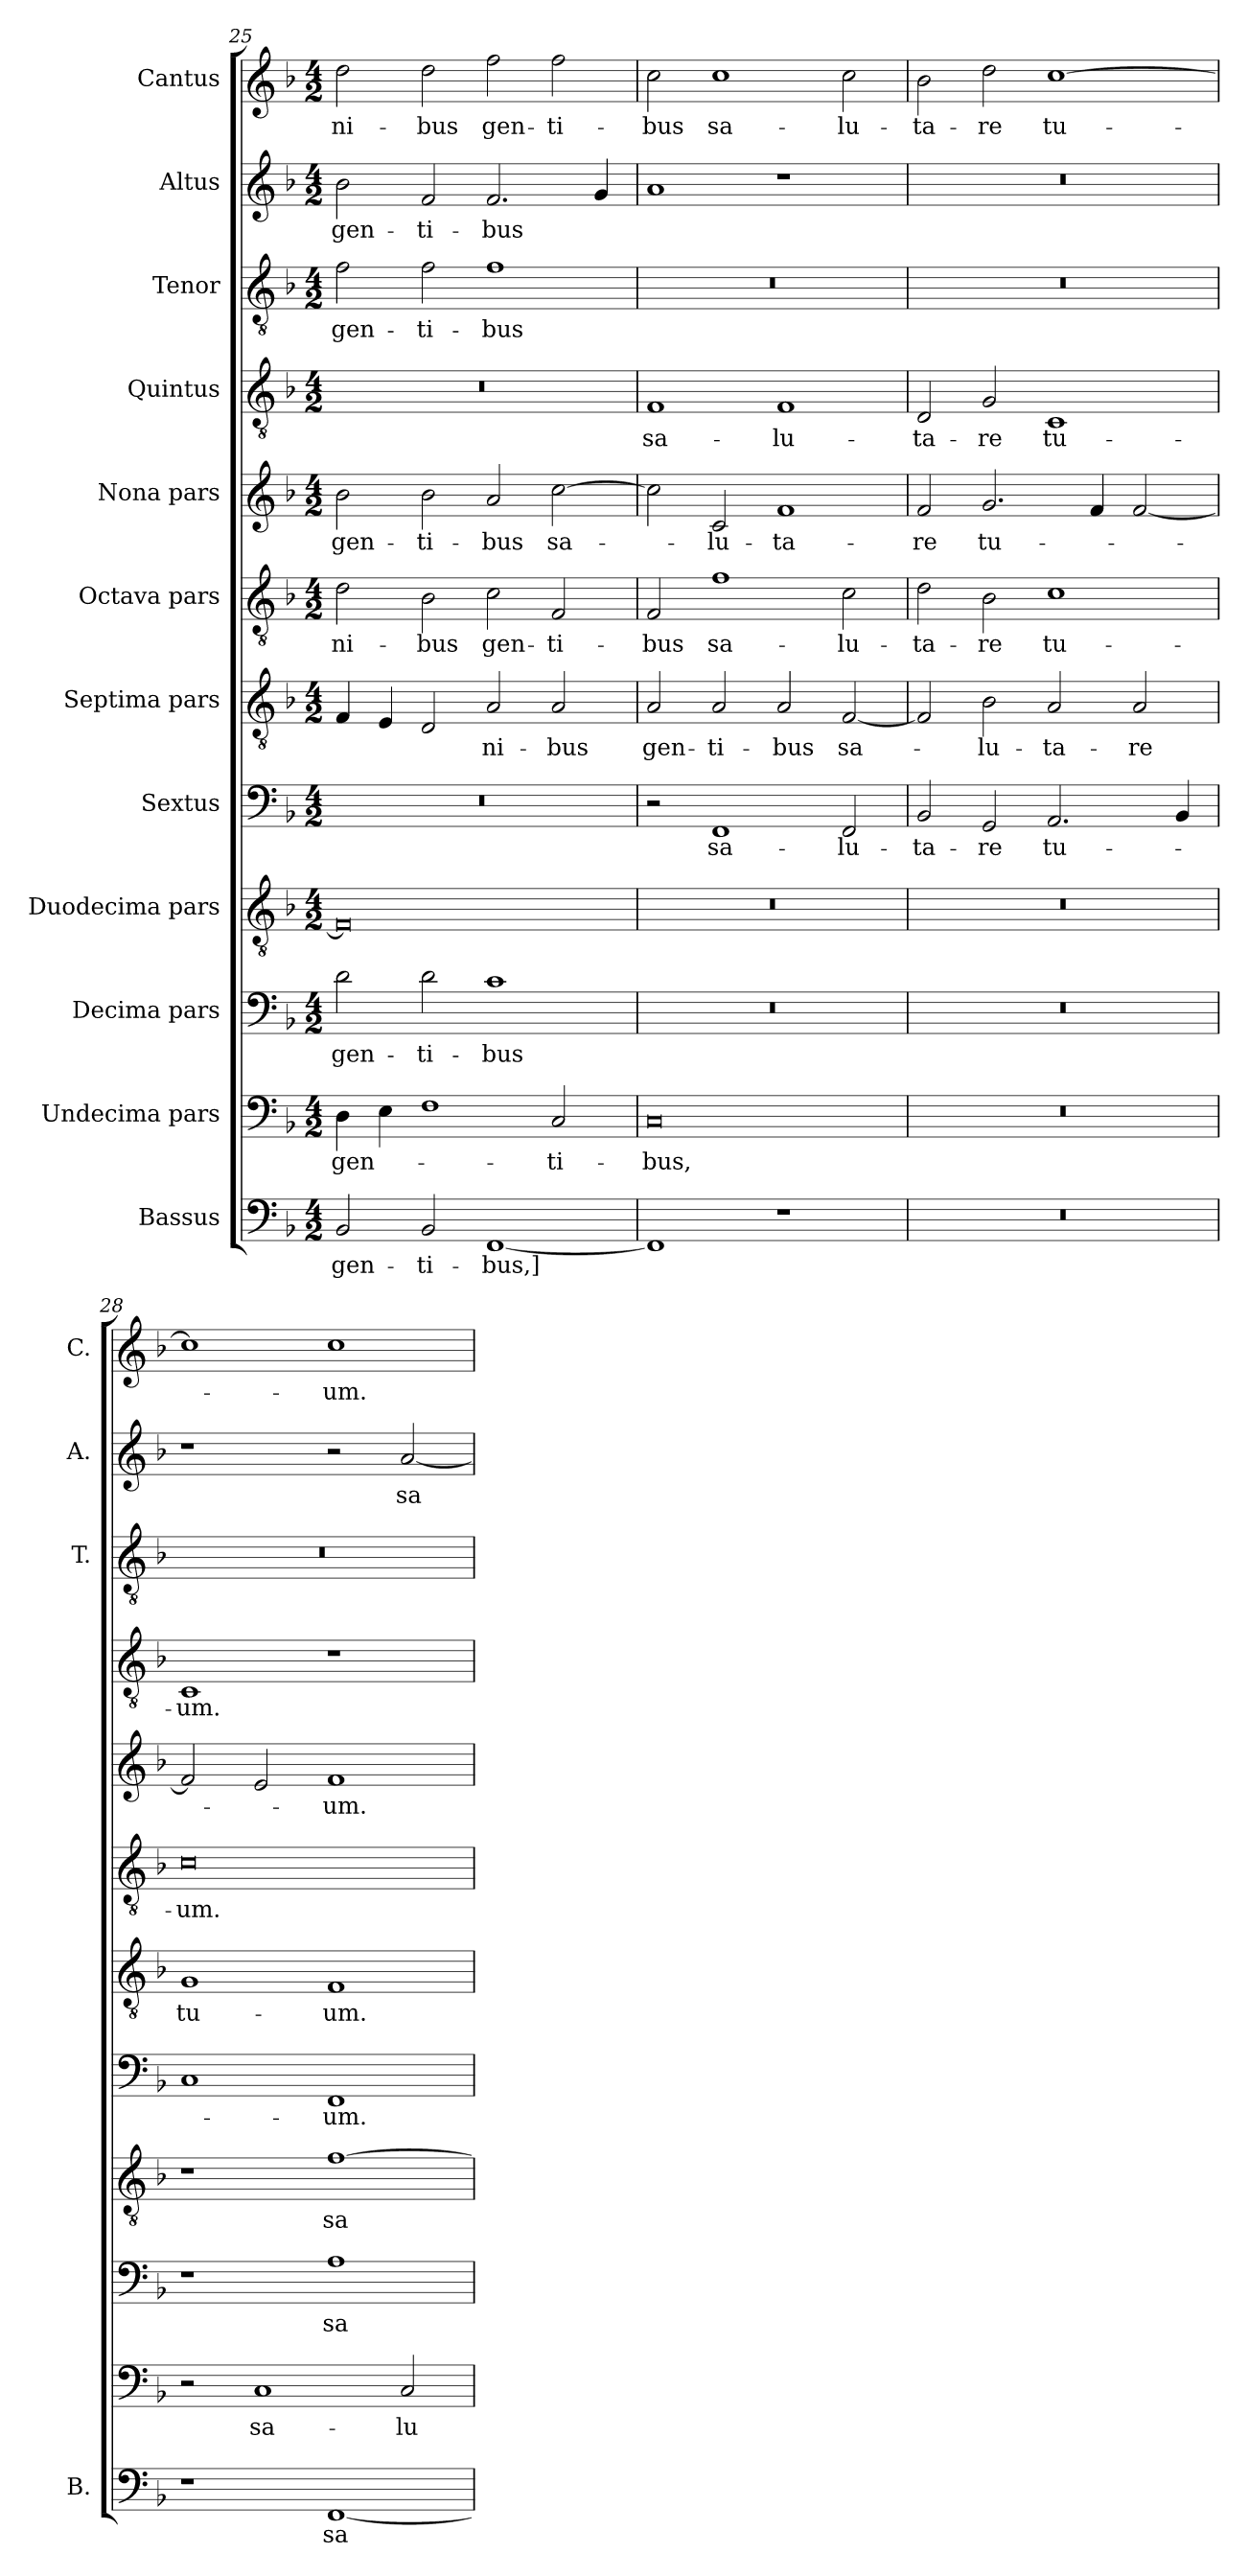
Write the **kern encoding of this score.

**kern	**text	**kern	**text	**kern	**text	**kern	**text	**kern	**text	**kern	**text	**kern	**text	**kern	**text	**kern	**text	**kern	**text	**kern	**text	**kern	**text
*part12	*part12	*part11	*part11	*part10	*part10	*part9	*part9	*part8	*part8	*part7	*part7	*part6	*part6	*part5	*part5	*part4	*part4	*part3	*part3	*part2	*part2	*part1	*part1
*staff12	*staff12	*staff11	*staff11	*staff10	*staff10	*staff9	*staff9	*staff8	*staff8	*staff7	*staff7	*staff6	*staff6	*staff5	*staff5	*staff4	*staff4	*staff3	*staff3	*staff2	*staff2	*staff1	*staff1
*I"Bassus	*	*I"Undecima pars	*	*I"Decima pars	*	*I"Duodecima pars	*	*I"Sextus	*	*I"Septima pars	*	*I"Octava pars	*	*I"Nona pars	*	*I"Quintus	*	*I"Tenor	*	*I"Altus	*	*I"Cantus	*
*I'B.	*	*	*	*	*	*	*	*	*	*	*	*	*	*	*	*	*	*I'T.	*	*I'A.	*	*I'C.	*
*clefF4	*	*clefF4	*	*clefF4	*	*clefGv2	*	*clefF4	*	*clefGv2	*	*clefGv2	*	*clefG2	*	*clefGv2	*	*clefGv2	*	*clefG2	*	*clefG2	*
*	*	*	*	*	*	*ITrd7c12	*	*	*	*ITrd7c12	*	*ITrd7c12	*	*	*	*ITrd7c12	*	*ITrd7c12	*	*	*	*	*
*k[b-]	*	*k[b-]	*	*k[b-]	*	*k[b-]	*	*k[b-]	*	*k[b-]	*	*k[b-]	*	*k[b-]	*	*k[b-]	*	*k[b-]	*	*k[b-]	*	*k[b-]	*
*F:	*	*F:	*	*F:	*	*F:	*	*F:	*	*F:	*	*F:	*	*F:	*	*F:	*	*F:	*	*F:	*	*F:	*
*M4/2	*	*M4/2	*	*M4/2	*	*M4/2	*	*M4/2	*	*M4/2	*	*M4/2	*	*M4/2	*	*M4/2	*	*M4/2	*	*M4/2	*	*M4/2	*
=25	=25	=25	=25	=25	=25	=25	=25	=25	=25	=25	=25	=25	=25	=25	=25	=25	=25	=25	=25	=25	=25	=25	=25
!	!LO:LY:b	!	!LO:LY:b	!	!LO:LY:b	!	!	!LO:N:vis=1	!	!	!	!	!LO:LY:b	!	!LO:LY:b	!LO:N:vis=1	!	!	!LO:LY:b	!	!LO:LY:b	!	!LO:LY:b
2BB-/	gen-	4D\	gen-	2d\	gen-	0FF]	.	0r	.	4FF/	.	2D\	-ni-	2b-\	gen-	0r	.	2F\	gen-	2b-\	gen-	2dd\	-ni-
.	.	4E\	.	.	.	.	.	.	.	4EE/	.	.	.	.	.	.	.	.	.	.	.	.	.
!	!LO:LY:b	!	!	!	!LO:LY:b	!	!	!	!	!	!	!	!LO:LY:b	!	!LO:LY:b	!	!	!	!LO:LY:b	!	!LO:LY:b	!	!LO:LY:b
2BB-/	-ti-	1F	.	2d\	-ti-	.	.	.	.	2DD/	.	2BB-\	-bus	2b-\	-ti-	.	.	2F\	-ti-	2f/	-ti-	2dd\	-bus
!	!LO:LY:b	!	!	!	!LO:LY:b	!	!	!	!	!	!LO:LY:b	!	!LO:LY:b	!	!LO:LY:b	!	!	!	!LO:LY:b	!	!LO:LY:b	!	!LO:LY:b
[<1FF	-bus,]	.	.	1c	-bus	.	.	.	.	2AA/	-ni-	2C\	gen-	2a/	-bus	.	.	1F	-bus	2.f/	-bus	2ff\	gen-
!	!	!	!LO:LY:b	!	!	!	!	!	!	!	!LO:LY:b	!	!LO:LY:b	!	!LO:LY:b	!	!	!	!	!	!	!	!LO:LY:b
.	.	2C/	-ti-	.	.	.	.	.	.	2AA/	-bus	2FF/	-ti-	[>2cc\	sa-	.	.	.	.	.	.	2ff\	-ti-
.	.	.	.	.	.	.	.	.	.	.	.	.	.	.	.	.	.	.	.	4g/	.	.	.
=26	=26	=26	=26	=26	=26	=26	=26	=26	=26	=26	=26	=26	=26	=26	=26	=26	=26	=26	=26	=26	=26	=26	=26
!	!	!	!LO:LY:b	!LO:N:vis=1	!	!LO:N:vis=1	!	!	!	!	!LO:LY:b	!	!LO:LY:b	!	!	!	!LO:LY:b	!LO:N:vis=1	!	!	!	!	!LO:LY:b
1FF]	.	0C	-bus,	0r	.	0r	.	2r	.	2AA/	gen-	2FF/	-bus	2cc\]	.	1FF	sa-	0r	.	1a	.	2cc\	-bus
!	!	!	!	!	!	!	!	!	!LO:LY:b	!	!LO:LY:b	!	!LO:LY:b	!	!LO:LY:b	!	!	!	!	!	!	!	!LO:LY:b
.	.	.	.	.	.	.	.	1FF	sa-	2AA/	-ti-	1F	sa-	2c/	-lu-	.	.	.	.	.	.	1cc	sa-
!	!	!	!	!	!	!	!	!	!	!	!LO:LY:b	!	!	!	!LO:LY:b	!	!LO:LY:b	!	!	!	!	!	!
1r	.	.	.	.	.	.	.	.	.	2AA/	-bus	.	.	1f	-ta-	1FF	-lu-	.	.	1r	.	.	.
!	!	!	!	!	!	!	!	!	!LO:LY:b	!	!LO:LY:b	!	!LO:LY:b	!	!	!	!	!	!	!	!	!	!LO:LY:b
.	.	.	.	.	.	.	.	2FF/	-lu-	[<2FF/	sa-	2C\	-lu-	.	.	.	.	.	.	.	.	2cc\	-lu-
!!LO:PB:g=z
=27	=27	=27	=27	=27	=27	=27	=27	=27	=27	=27	=27	=27	=27	=27	=27	=27	=27	=27	=27	=27	=27	=27	=27
!LO:N:vis=1	!	!LO:N:vis=1	!	!LO:N:vis=1	!	!LO:N:vis=1	!	!	!LO:LY:b	!	!	!	!LO:LY:b	!	!LO:LY:b	!	!LO:LY:b	!LO:N:vis=1	!	!LO:N:vis=1	!	!	!LO:LY:b
0r	.	0r	.	0r	.	0r	.	2BB-/	-ta-	2FF/]	.	2D\	-ta-	2f/	-re	2DD/	-ta-	0r	.	0r	.	2b-\	-ta-
!	!	!	!	!	!	!	!	!	!LO:LY:b	!	!LO:LY:b	!	!LO:LY:b	!	!LO:LY:b	!	!LO:LY:b	!	!	!	!	!	!LO:LY:b
.	.	.	.	.	.	.	.	2GG/	-re	2BB-\	-lu-	2BB-\	-re	2.g/	tu-	2GG/	-re	.	.	.	.	2dd\	-re
!	!	!	!	!	!	!	!	!	!LO:LY:b	!	!LO:LY:b	!	!LO:LY:b	!	!	!	!LO:LY:b	!	!	!	!	!	!LO:LY:b
.	.	.	.	.	.	.	.	2.AA/	tu-	2AA/	-ta-	1C	tu-	.	.	1CC	tu-	.	.	.	.	[>1cc	tu-
.	.	.	.	.	.	.	.	.	.	.	.	.	.	4f/	.	.	.	.	.	.	.	.	.
!	!	!	!	!	!	!	!	!	!	!	!LO:LY:b	!	!	!	!	!	!	!	!	!	!	!	!
.	.	.	.	.	.	.	.	.	.	2AA/	-re	.	.	[<2f/	.	.	.	.	.	.	.	.	.
.	.	.	.	.	.	.	.	4BB-/	.	.	.	.	.	.	.	.	.	.	.	.	.	.	.
=28	=28	=28	=28	=28	=28	=28	=28	=28	=28	=28	=28	=28	=28	=28	=28	=28	=28	=28	=28	=28	=28	=28	=28
!	!	!	!	!	!	!	!	!	!	!	!LO:LY:b	!	!LO:LY:b	!	!	!	!LO:LY:b	!LO:N:vis=1	!	!	!	!	!
1r	.	2r	.	1r	.	1r	.	1C	.	1GG	tu-	0C	-um.	2f/]	.	1CC	-um.	0r	.	1r	.	1cc]	.
!	!	!	!LO:LY:b	!	!	!	!	!	!	!	!	!	!	!	!	!	!	!	!	!	!	!	!
.	.	1C	sa-	.	.	.	.	.	.	.	.	.	.	2e/	.	.	.	.	.	.	.	.	.
!	!LO:LY:b	!	!	!	!LO:LY:b	!	!LO:LY:b	!	!LO:LY:b	!	!LO:LY:b	!	!	!	!LO:LY:b	!	!	!	!	!	!	!	!LO:LY:b
[<1FF	sa-	.	.	1A	sa-	[>1F	sa-	1FF	-um.	1FF	-um.	.	.	1f	-um.	1r	.	.	.	2r	.	1cc	-um.
!	!	!	!LO:LY:b	!	!	!	!	!	!	!	!	!	!	!	!	!	!	!	!	!	!LO:LY:b	!	!
.	.	2C/	-lu-	.	.	.	.	.	.	.	.	.	.	.	.	.	.	.	.	[<2a/	sa-	.	.
=	=	=	=	=	=	=	=	=	=	=	=	=	=	=	=	=	=	=	=	=	=	=	=
*-	*-	*-	*-	*-	*-	*-	*-	*-	*-	*-	*-	*-	*-	*-	*-	*-	*-	*-	*-	*-	*-	*-	*-
